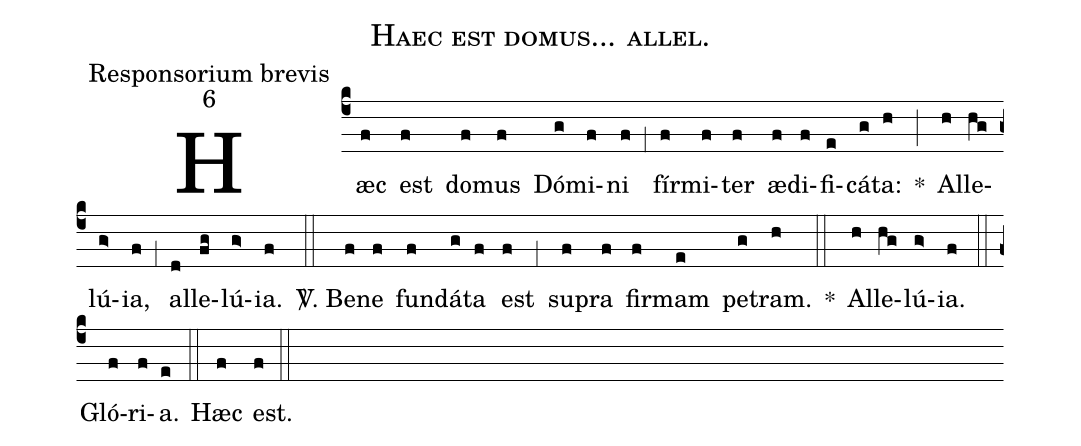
name:Haec est domus... allel.;
office-part:Responsorium brevis;
mode:6;
%%
(c4) Hæc(f) est(f) do(f)mus(f) Dó(g)mi(f)ni(f) (,1) fír(f)mi(f)ter(f) æ(f)di(f)fi(e)cá(g)ta:(h) *(;) Al(h)le(hg)lú(g>)ia,(f) (,1) al(d)le(fg)lú(g>)ia.(f) (::)

<sp>V/</sp>. Be(f)ne(f) fun(f)dá(g)ta(f) est(f) (,1) su(f)pra(f) fir(f)mam(e) pe(g)tram.(h) *(::) Al(h)le(hg)lú(g>)ia.(f) (::)

Gló(f)ri(f)a.(e) (::)
Hæc(f) est.(f) (::)
